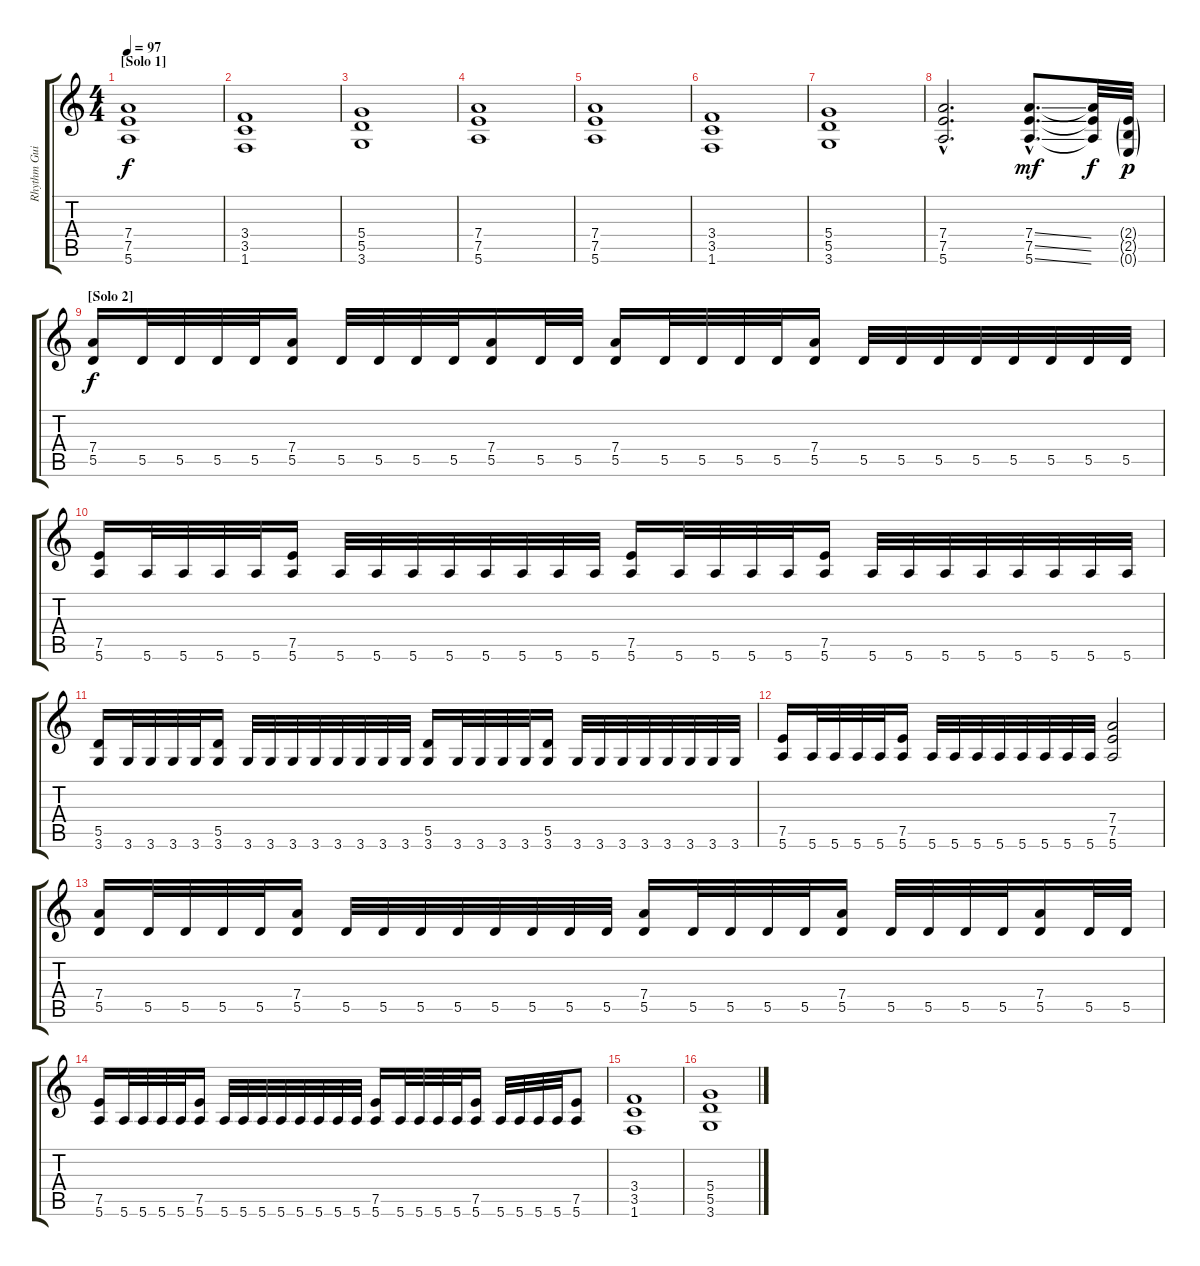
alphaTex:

\track ("Rhythm Guitar 1" "Rhythm Gui") {instrument distortionguitar}
\staff {score tabs}
\tuning (E4 B3 G3 D3 A2 E2) {hide}
\ts (4 4)
\section ("" "[Solo 1]")
\tempo 97
\clef g2
\ks c
(7.4 7.5 5.6).1{dy f} |
(3.4 3.5 1.6).1 |
(5.4 5.5 3.6).1 |
(7.4 7.5 5.6).1 |
(7.4 7.5 5.6).1 |
(3.4 3.5 1.6).1 |
(5.4 5.5 3.6).1 |
(7.4{hac} 7.5{hac} 5.6{hac}).2{d} (7.4{ss hac} 7.5{ss hac} 5.6{ss hac}).8{d dy mf} (7.4{t} 7.5{t} 5.6{t}).32{dy f} (2.4{g} 2.5{g} 0.6{g}).32{dy p} |
\section ("" "[Solo 2]")
(7.4 5.5).16{dy f} 5.5.32 5.5.32 5.5.32 5.5.32 (7.4 5.5).16 5.5.32 5.5.32 5.5.32 5.5.32 (7.4 5.5).16 5.5.32 5.5.32 (7.4 5.5).16 5.5.32 5.5.32 5.5.32 5.5.32 (7.4 5.5).16 5.5.32 5.5.32 5.5.32 5.5.32 5.5.32 5.5.32 5.5.32 5.5.32 |
(7.5 5.6).16 5.6.32 5.6.32 5.6.32 5.6.32 (7.5 5.6).16 5.6.32 5.6.32 5.6.32 5.6.32 5.6.32 5.6.32 5.6.32 5.6.32 (7.5 5.6).16 5.6.32 5.6.32 5.6.32 5.6.32 (7.5 5.6).16 5.6.32 5.6.32 5.6.32 5.6.32 5.6.32 5.6.32 5.6.32 5.6.32 |
(5.5 3.6).16 3.6.32 3.6.32 3.6.32 3.6.32 (5.5 3.6).16 3.6.32 3.6.32 3.6.32 3.6.32 3.6.32 3.6.32 3.6.32 3.6.32 (5.5 3.6).16 3.6.32 3.6.32 3.6.32 3.6.32 (5.5 3.6).16 3.6.32 3.6.32 3.6.32 3.6.32 3.6.32 3.6.32 3.6.32 3.6.32 |
(7.5 5.6).16 5.6.32 5.6.32 5.6.32 5.6.32 (7.5 5.6).16 5.6.32 5.6.32 5.6.32 5.6.32 5.6.32 5.6.32 5.6.32 5.6.32 (7.4 7.5 5.6).2 |
(7.4 5.5).16 5.5.32 5.5.32 5.5.32 5.5.32 (7.4 5.5).16 5.5.32 5.5.32 5.5.32 5.5.32 5.5.32 5.5.32 5.5.32 5.5.32 (7.4 5.5).16 5.5.32 5.5.32 5.5.32 5.5.32 (7.4 5.5).16 5.5.32 5.5.32 5.5.32 5.5.32 (7.4 5.5).16 5.5.32 5.5.32 |
(7.5 5.6).16 5.6.32 5.6.32 5.6.32 5.6.32 (7.5 5.6).16 5.6.32 5.6.32 5.6.32 5.6.32 5.6.32 5.6.32 5.6.32 5.6.32 (7.5 5.6).16 5.6.32 5.6.32 5.6.32 5.6.32 (7.5 5.6).16 5.6.32 5.6.32 5.6.32 5.6.32 (7.5 5.6).8 |
(3.4 3.5 1.6).1 |
(5.4 5.5 3.6).1
